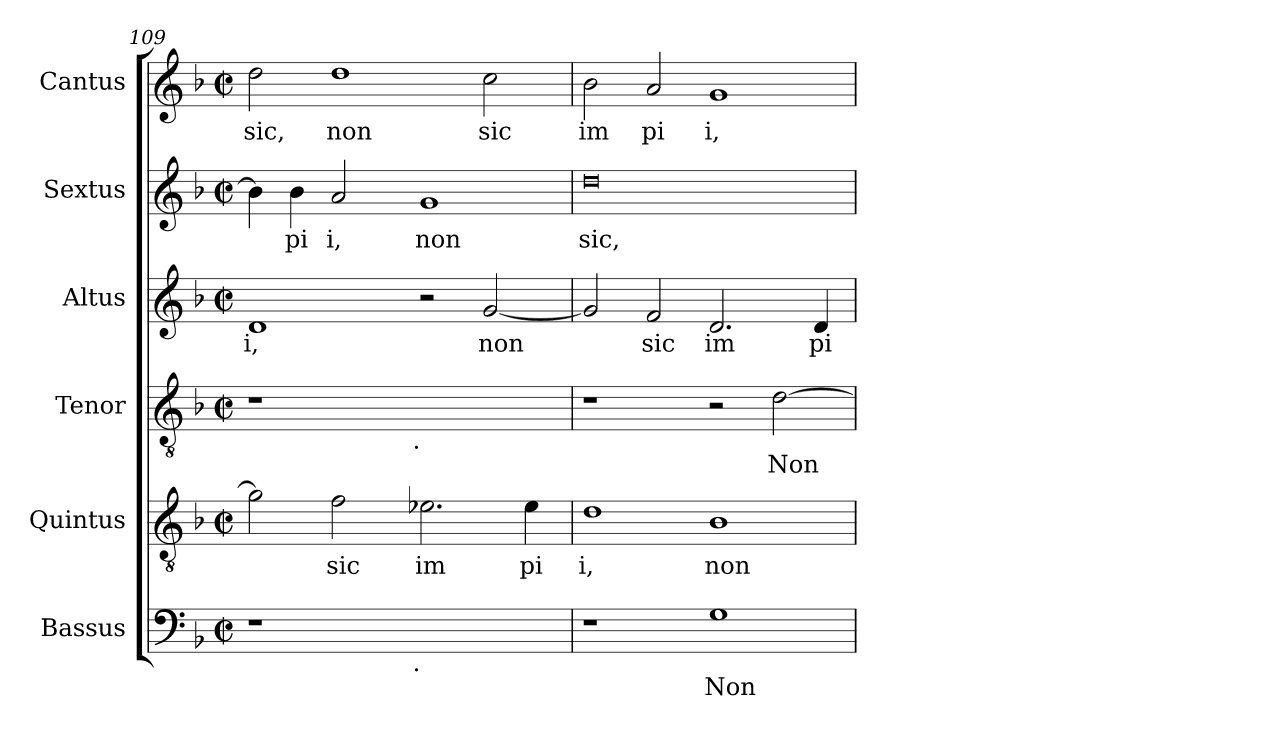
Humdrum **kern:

**kern	**text	**kern	**text	**kern	**text	**kern	**text	**kern	**text	**kern	**text
*part6	*part6	*part5	*part5	*part4	*part4	*part3	*part3	*part2	*part2	*part1	*part1
*staff6	*staff6	*staff5	*staff5	*staff4	*staff4	*staff3	*staff3	*staff2	*staff2	*staff1	*staff1
*I"Bassus	*	*I"Quintus	*	*I"Tenor	*	*I"Altus	*	*I"Sextus	*	*I"Cantus	*
*I'B	*	*I'Q	*	*I'T	*	*I'A	*	*I'S	*	*I'C	*
*clefF4	*	*clefGv2	*	*clefGv2	*	*clefG2	*	*clefG2	*	*clefG2	*
*k[b-]	*	*k[b-]	*	*k[b-]	*	*k[b-]	*	*k[b-]	*	*k[b-]	*
*F:	*	*F:	*	*F:	*	*F:	*	*F:	*	*F:	*
*M2/2	*	*M2/2	*	*M2/2	*	*M2/2	*	*M2/2	*	*M2/2	*
*met(c|)	*	*met(c|)	*	*met(c|)	*	*met(c|)	*	*met(c|)	*	*met(c|)	*
=109	=109	=109	=109	=109	=109	=109	=109	=109	=109	=109	=109
!	!	!	!LO:LY:b:cj	!	!	!	!LO:LY:b:cj	!	!LO:LY:b:cj	!	!LO:LY:b:cj
*^	*	*	*	*^	*	*	*	*	*	*	*
1r	2ryy	.	2g\]	.	1r	2ryy	.	1d	i,	4b-\]	.	2dd\	sic,
!	!	!	!	!	!	!	!	!	!	!	!LO:LY:b:cj	!	!
.	.	.	.	.	.	.	.	.	.	4b-\	pi	.	.
!	!	!	!	!LO:LY:b:cj	!	!	!	!	!	!	!LO:LY:b:cj	!	!LO:LY:b:cj
.	4ryy	.	2f\	sic	.	4ryy	.	.	.	2a/	i,	1dd	non
.	8...ryy	.	.	.	.	8...ryy	.	.	.	.	.	.	.
!	!	!	!	!	!	!LO:TX:b:t=.	!	!	!	!	!	!	!
!	!LO:TX:b:t=.	!	!	!	!	!	!	!	!	!	!	!	!
.	1ryy	.	.	.	.	1ryy	.	.	.	.	.	.	.
!	!	!	!	!LO:LY:b:cj	!	!	!	!	!	!	!LO:LY:b:cj	!	!
1ryy	.	.	2.e-X\	im	1ryy	.	.	2r	.	1g	non	.	.
!	!	!	!	!	!	!	!	!	!LO:LY:b:cj	!	!	!	!LO:LY:b:cj
.	.	.	.	.	.	.	.	[<2g/	non	.	.	2cc\	sic
!	!	!	!	!LO:LY:b:cj	!	!	!	!	!	!	!	!	!
.	.	.	4e-\	pi	.	.	.	.	.	.	.	.	.
.	64ryy	.	.	.	.	64ryy	.	.	.	.	.	.	.
=110	=110	=110	=110	=110	=110	=110	=110	=110	=110	=110	=110	=110	=110
!	!	!	!	!LO:LY:b:cj	!	!	!	!	!LO:LY:b:cj	!	!LO:LY:b:cj	!	!LO:LY:b:cj
*v	*v	*	*	*	*v	*v	*	*	*	*	*	*	*
1r	.	1d	i,	1r	.	2g/]	.	0dd	sic,	2b-\	im
!	!	!	!	!	!	!	!LO:LY:b:cj	!	!	!	!LO:LY:b:cj
.	.	.	.	.	.	2f/	sic	.	.	2a/	pi
!	!LO:LY:b:cj	!	!LO:LY:b:cj	!	!	!	!LO:LY:b:cj	!	!	!	!LO:LY:b:cj
1G	Non	1B-	non	2r	.	2.d/	im	.	.	1g	i,
!	!	!	!	!	!LO:LY:b:cj	!	!	!	!	!	!
.	.	.	.	[>2d\	Non	.	.	.	.	.	.
!	!	!	!	!	!	!	!LO:LY:b:cj	!	!	!	!
.	.	.	.	.	.	4d/	pi	.	.	.	.
=	=	=	=	=	=	=	=	=	=	=	=
*-	*-	*-	*-	*-	*-	*-	*-	*-	*-	*-	*-
